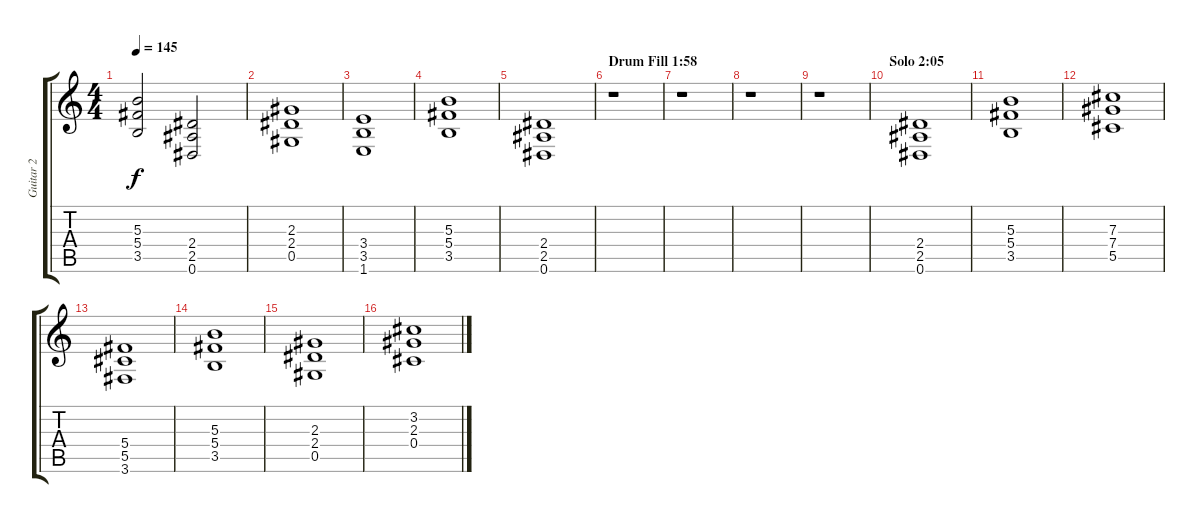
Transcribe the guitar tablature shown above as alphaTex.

\track ("Guitar 2" "Guitar 2") {instrument distortionguitar}
\staff {score tabs}
\tuning (Eb4 Bb3 Gb3 Db3 Ab2 Eb2) {hide}
\ts (4 4)
\tempo 145
\clef g2
\ks c
(5.3 5.4 3.5).2{dy f} (2.4 2.5 0.6).2 |
(2.3 2.4 0.5).1 |
(3.4 3.5 1.6).1 |
(5.3 5.4 3.5).1 |
(2.4 2.5 0.6).1 |
\section ("" "Drum Fill 1:58")
r.1 |
r.1 |
r.1 |
r.1 |
\section ("" "Solo 2:05")
(2.4 2.5 0.6).1{volume 14} |
(5.3 5.4 3.5).1 |
(7.3 7.4 5.5).1 |
(5.4 5.5 3.6).1 |
(5.3 5.4 3.5).1 |
(2.3 2.4 0.5).1 |
(3.2 2.3 0.4).1
